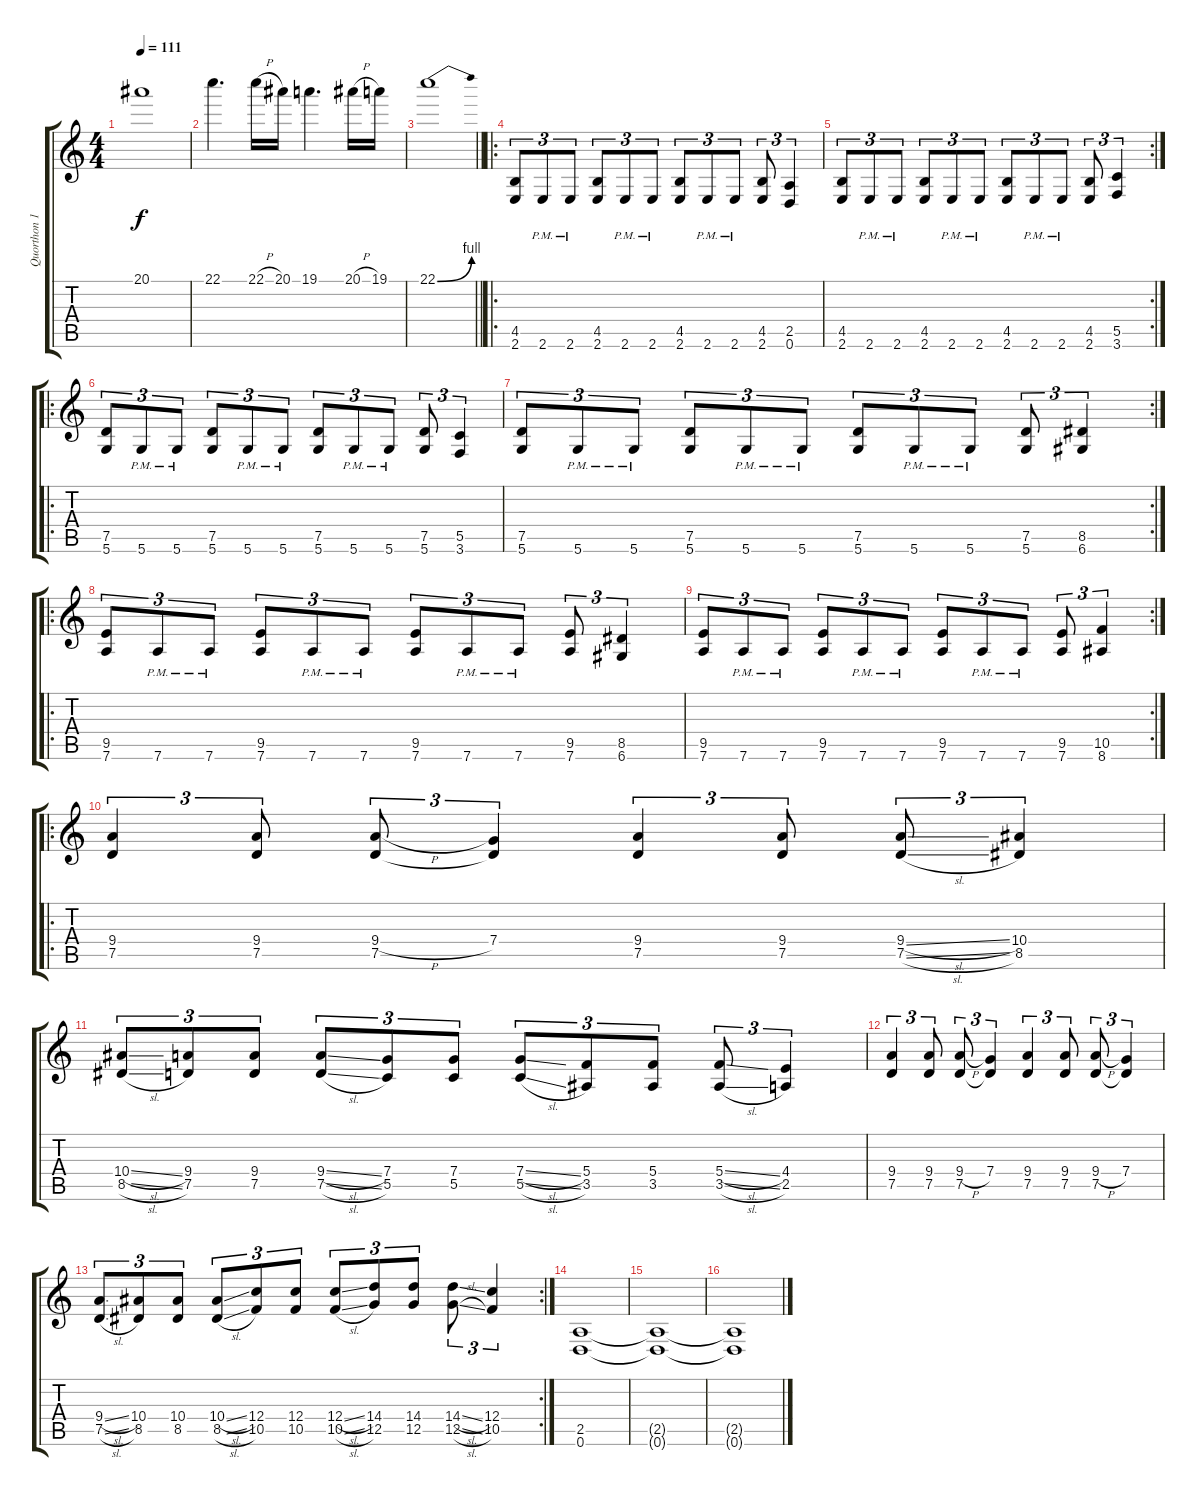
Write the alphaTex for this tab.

\track ("Quorthon 1" "Quorthon 1") {instrument distortionguitar}
\staff {score tabs}
\tuning (D4 A3 F3 C3 G2 D2) {hide}
\ts (4 4)
\tempo 111
\clef g2
\ks c
20.1.1{dy f} |
22.1.4{d} 22.1{h}.16 20.1.16 19.1.4{d} 20.1{h}.16 19.1.16 |
\barLineRight lightlight
22.1{be (bend 0 0 60 4)}.1 |
\ro
(4.5 2.6).8{tu (3 2)} 2.6{pm}.8{tu (3 2)} 2.6{pm}.8{tu (3 2)} (4.5 2.6).8{tu (3 2)} 2.6{pm}.8{tu (3 2)} 2.6{pm}.8{tu (3 2)} (4.5 2.6).8{tu (3 2)} 2.6{pm}.8{tu (3 2)} 2.6{pm}.8{tu (3 2)} (4.5 2.6).8{tu (3 2)} (2.5 0.6).4{tu (3 2)} |
\rc 2
(4.5 2.6).8{tu (3 2)} 2.6{pm}.8{tu (3 2)} 2.6{pm}.8{tu (3 2)} (4.5 2.6).8{tu (3 2)} 2.6{pm}.8{tu (3 2)} 2.6{pm}.8{tu (3 2)} (4.5 2.6).8{tu (3 2)} 2.6{pm}.8{tu (3 2)} 2.6{pm}.8{tu (3 2)} (4.5 2.6).8{tu (3 2)} (5.5 3.6).4{tu (3 2)} |
\ro
(7.5 5.6).8{tu (3 2)} 5.6{pm}.8{tu (3 2)} 5.6{pm}.8{tu (3 2)} (7.5 5.6).8{tu (3 2)} 5.6{pm}.8{tu (3 2)} 5.6{pm}.8{tu (3 2)} (7.5 5.6).8{tu (3 2)} 5.6{pm}.8{tu (3 2)} 5.6{pm}.8{tu (3 2)} (7.5 5.6).8{tu (3 2)} (5.5 3.6).4{tu (3 2)} |
\rc 2
(7.5 5.6).8{tu (3 2)} 5.6{pm}.8{tu (3 2)} 5.6{pm}.8{tu (3 2)} (7.5 5.6).8{tu (3 2)} 5.6{pm}.8{tu (3 2)} 5.6{pm}.8{tu (3 2)} (7.5 5.6).8{tu (3 2)} 5.6{pm}.8{tu (3 2)} 5.6{pm}.8{tu (3 2)} (7.5 5.6).8{tu (3 2)} (8.5 6.6).4{tu (3 2)} |
\ro
(9.5 7.6).8{tu (3 2)} 7.6{pm}.8{tu (3 2)} 7.6{pm}.8{tu (3 2)} (9.5 7.6).8{tu (3 2)} 7.6{pm}.8{tu (3 2)} 7.6{pm}.8{tu (3 2)} (9.5 7.6).8{tu (3 2)} 7.6{pm}.8{tu (3 2)} 7.6{pm}.8{tu (3 2)} (9.5 7.6).8{tu (3 2)} (8.5 6.6).4{tu (3 2)} |
\rc 2
(9.5 7.6).8{tu (3 2)} 7.6{pm}.8{tu (3 2)} 7.6{pm}.8{tu (3 2)} (9.5 7.6).8{tu (3 2)} 7.6{pm}.8{tu (3 2)} 7.6{pm}.8{tu (3 2)} (9.5 7.6).8{tu (3 2)} 7.6{pm}.8{tu (3 2)} 7.6{pm}.8{tu (3 2)} (9.5 7.6).8{tu (3 2)} (10.5 8.6).4{tu (3 2)} |
\ro
(9.4 7.5).4{tu (3 2)} (9.4 7.5).8{tu (3 2)} (9.4{h} 7.5).8{tu (3 2)} (7.4 7.5{t}).4{tu (3 2)} (9.4 7.5).4{tu (3 2)} (9.4 7.5).8{tu (3 2)} (9.4{sl} 7.5{sl}).8{tu (3 2)} (10.4 8.5).4{tu (3 2)} |
(10.4{sl} 8.5{sl}).8{tu (3 2)} (9.4 7.5).8{tu (3 2)} (9.4 7.5).8{tu (3 2)} (9.4{sl} 7.5{sl}).8{tu (3 2)} (7.4 5.5).8{tu (3 2)} (7.4 5.5).8{tu (3 2)} (7.4{sl} 5.5{sl}).8{tu (3 2)} (5.4 3.5).8{tu (3 2)} (5.4 3.5).8{tu (3 2)} (5.4{sl} 3.5{sl}).8{tu (3 2)} (4.4 2.5).4{tu (3 2)} |
(9.4 7.5).4{tu (3 2)} (9.4 7.5).8{tu (3 2)} (9.4{h} 7.5).8{tu (3 2)} (7.4 7.5{t}).4{tu (3 2)} (9.4 7.5).4{tu (3 2)} (9.4 7.5).8{tu (3 2)} (9.4{h} 7.5).8{tu (3 2)} (7.4 7.5{t}).4{tu (3 2)} |
\rc 2
(9.4{sl} 7.5{sl}).8{tu (3 2)} (10.4 8.5).8{tu (3 2)} (10.4 8.5).8{tu (3 2)} (10.4{sl} 8.5{sl}).8{tu (3 2)} (12.4 10.5).8{tu (3 2)} (12.4 10.5).8{tu (3 2)} (12.4{sl} 10.5{sl}).8{tu (3 2)} (14.4 12.5).8{tu (3 2)} (14.4 12.5).8{tu (3 2)} (14.4{sl} 12.5{sl}).8{tu (3 2)} (12.4 10.5).4{tu (3 2)} |
(2.5 0.6).1 |
(2.5{t} 0.6{t}).1 |
(2.5{t} 0.6{t}).1
